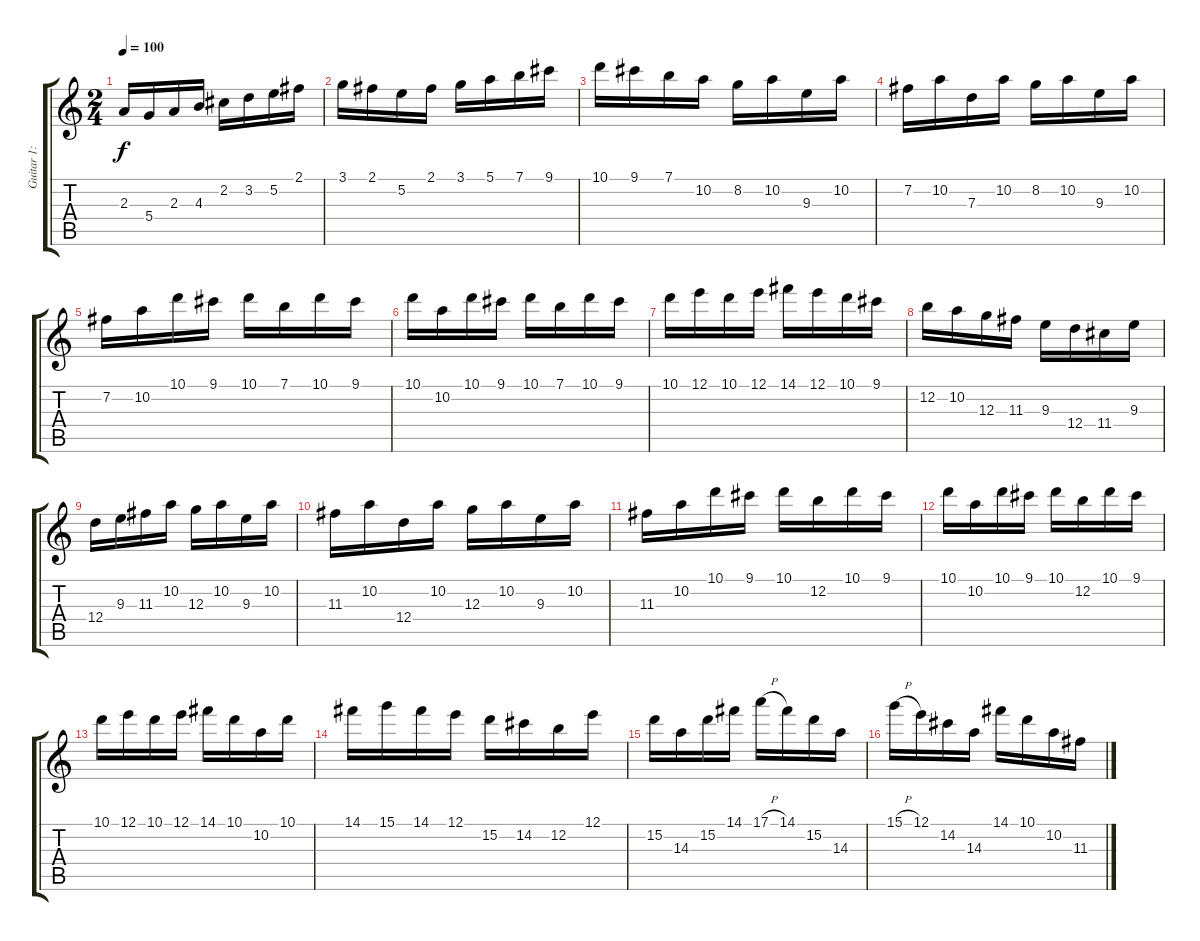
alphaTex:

\track ("Guitar 1: intro/arps" "Guitar 1: ") {instrument electricguitarjazz}
\staff {score tabs}
\tuning (E4 B3 G3 D3 A2 E2) {hide}
\ts (2 4)
\tempo 100
\clef g2
\ks c
2.3.16{dy f} 5.4.16 2.3.16 4.3.16 2.2.16 3.2.16 5.2.16 2.1.16 |
3.1.16 2.1.16 5.2.16 2.1.16 3.1.16 5.1.16 7.1.16 9.1.16 |
10.1.16 9.1.16 7.1.16 10.2.16 8.2.16 10.2.16 9.3.16 10.2.16 |
7.2.16 10.2.16 7.3.16 10.2.16 8.2.16 10.2.16 9.3.16 10.2.16 |
7.2.16 10.2.16 10.1.16 9.1.16 10.1.16 7.1.16 10.1.16 9.1.16 |
10.1.16 10.2.16 10.1.16 9.1.16 10.1.16 7.1.16 10.1.16 9.1.16 |
10.1.16 12.1.16 10.1.16 12.1.16 14.1.16 12.1.16 10.1.16 9.1.16 |
12.2.16 10.2.16 12.3.16 11.3.16 9.3.16 12.4.16 11.4.16 9.3.16 |
12.4.16 9.3.16 11.3.16 10.2.16 12.3.16 10.2.16 9.3.16 10.2.16 |
11.3.16 10.2.16 12.4.16 10.2.16 12.3.16 10.2.16 9.3.16 10.2.16 |
11.3.16 10.2.16 10.1.16 9.1.16 10.1.16 12.2.16 10.1.16 9.1.16 |
10.1.16 10.2.16 10.1.16 9.1.16 10.1.16 12.2.16 10.1.16 9.1.16 |
10.1.16 12.1.16 10.1.16 12.1.16 14.1.16 10.1.16 10.2.16 10.1.16 |
14.1.16 15.1.16 14.1.16 12.1.16 15.2.16 14.2.16 12.2.16 12.1.16 |
15.2.16 14.3.16 15.2.16 14.1.16 17.1{h}.16 14.1.16 15.2.16 14.3.16 |
15.1{h}.16 12.1.16 14.2.16 14.3.16 14.1.16 10.1.16 10.2.16 11.3.16
